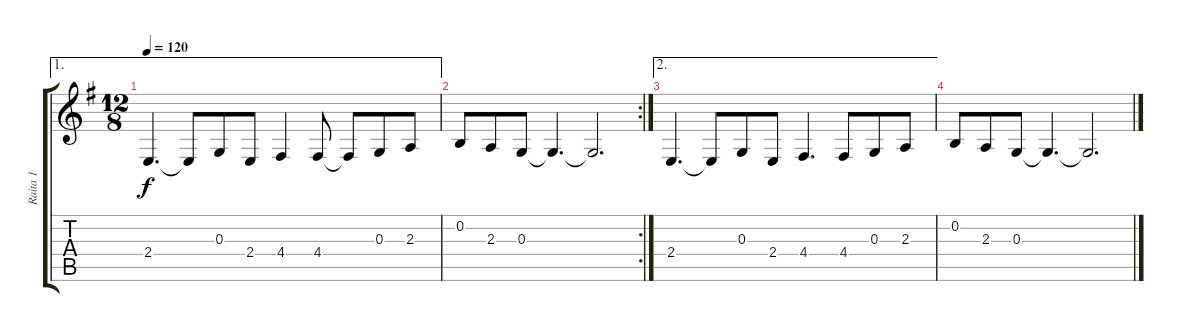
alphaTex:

\track ("Raita 1" "Raita 1") {instrument lead1square}
\staff {score tabs}
\tuning (E4 B3 G3 D3 A2 E2) {hide}
\ae 1
\ts (12 8)
\tempo 120
\clef g2
\ks g
2.4.4{d dy f} 2.4{t}.8 0.3.8 2.4.8 4.4.4 4.4.8 4.4{t}.8 0.3.8 2.3.8 |
\rc 2
0.2.8 2.3.8 0.3.8 0.3{t}.4{d} 0.3{t}.2{d} |
\ae 2
2.4.4{d} 2.4{t}.8 0.3.8 2.4.8 4.4.4{d} 4.4.8 0.3.8 2.3.8 |
0.2.8 2.3.8 0.3.8 0.3{t}.4{d} 0.3{t}.2{d}
